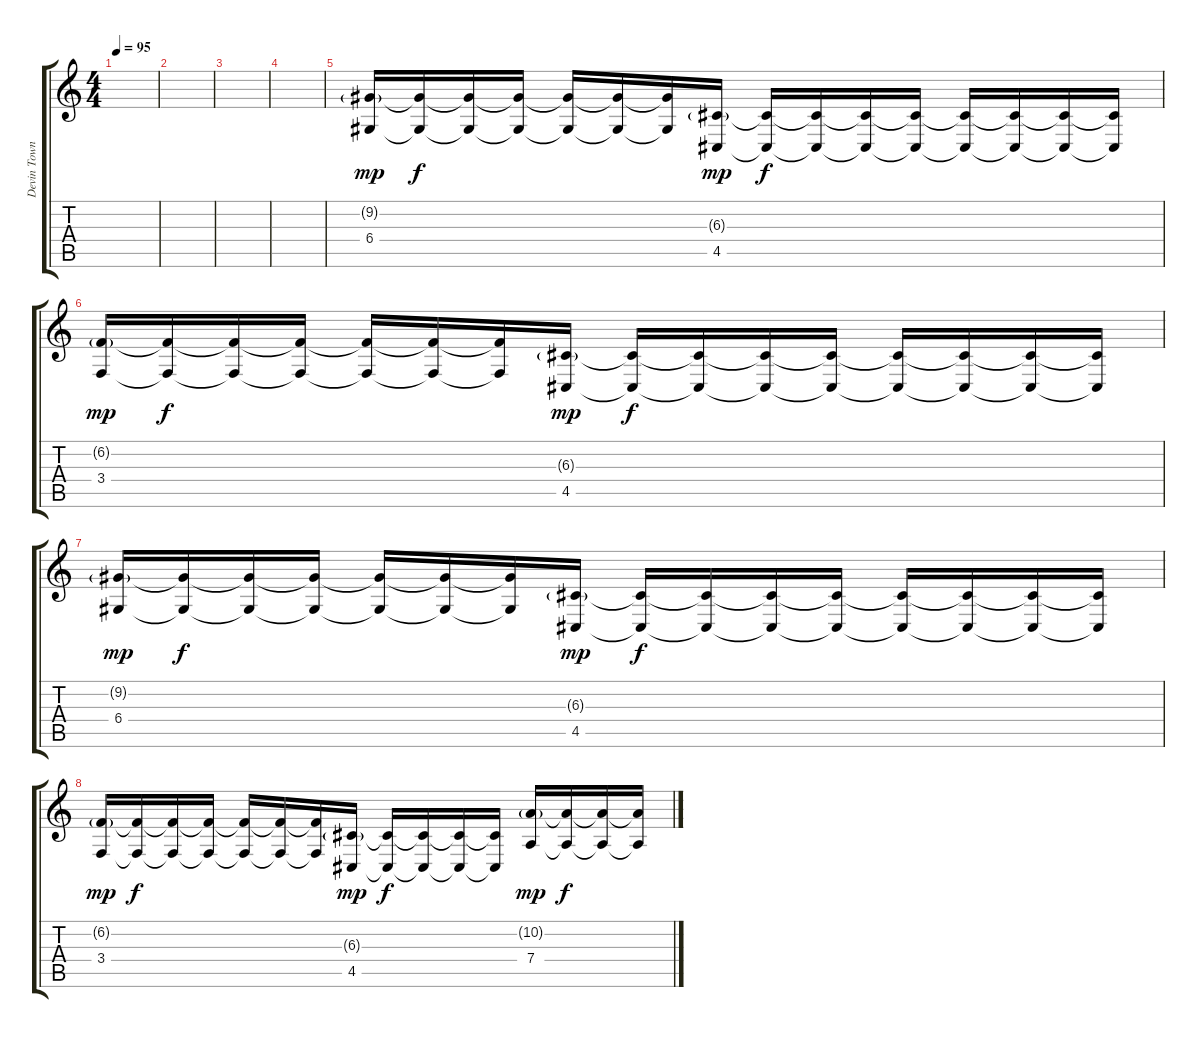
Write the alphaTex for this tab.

\track ("Devin Townsend (Synthetiser)" "Devin Town") {instrument stringensemble1}
\staff {score tabs}
\tuning (E4 B3 G3 D3 A2 E2) {hide}
\ts (4 4)
\tempo 95
\clef g2
\ks c
|
|
|
|
(9.2{g} 6.4).16{dy mp} (9.2{t} 6.4{t}).16{dy f} (9.2{t} 6.4{t}).16 (9.2{t} 6.4{t}).16 (9.2{t} 6.4{t}).16 (9.2{t} 6.4{t}).16 (9.2{t} 6.4{t}).16 (6.3{g} 4.5).16{dy mp} (6.3{t} 4.5{t}).16{dy f} (6.3{t} 4.5{t}).16 (6.3{t} 4.5{t}).16 (6.3{t} 4.5{t}).16 (6.3{t} 4.5{t}).16 (6.3{t} 4.5{t}).16 (6.3{t} 4.5{t}).16 (6.3{t} 4.5{t}).16 |
(6.2{g} 3.4).16{dy mp} (6.2{t} 3.4{t}).16{dy f} (6.2{t} 3.4{t}).16 (6.2{t} 3.4{t}).16 (6.2{t} 3.4{t}).16 (6.2{t} 3.4{t}).16 (6.2{t} 3.4{t}).16 (6.3{g} 4.5).16{dy mp} (6.3{t} 4.5{t}).16{dy f} (6.3{t} 4.5{t}).16 (6.3{t} 4.5{t}).16 (6.3{t} 4.5{t}).16 (6.3{t} 4.5{t}).16 (6.3{t} 4.5{t}).16 (6.3{t} 4.5{t}).16 (6.3{t} 4.5{t}).16 |
(9.2{g} 6.4).16{dy mp} (9.2{t} 6.4{t}).16{dy f} (9.2{t} 6.4{t}).16 (9.2{t} 6.4{t}).16 (9.2{t} 6.4{t}).16 (9.2{t} 6.4{t}).16 (9.2{t} 6.4{t}).16 (6.3{g} 4.5).16{dy mp} (6.3{t} 4.5{t}).16{dy f} (6.3{t} 4.5{t}).16 (6.3{t} 4.5{t}).16 (6.3{t} 4.5{t}).16 (6.3{t} 4.5{t}).16 (6.3{t} 4.5{t}).16 (6.3{t} 4.5{t}).16 (6.3{t} 4.5{t}).16 |
(6.2{g} 3.4).16{dy mp} (6.2{t} 3.4{t}).16{dy f} (6.2{t} 3.4{t}).16 (6.2{t} 3.4{t}).16 (6.2{t} 3.4{t}).16 (6.2{t} 3.4{t}).16 (6.2{t} 3.4{t}).16 (6.3{g} 4.5).16{dy mp} (6.3{t} 4.5{t}).16{dy f} (6.3{t} 4.5{t}).16 (6.3{t} 4.5{t}).16 (6.3{t} 4.5{t}).16 (10.2{g} 7.4).16{dy mp} (10.2{t} 7.4{t}).16{dy f} (10.2{t} 7.4{t}).16 (10.2{t} 7.4{t}).16
